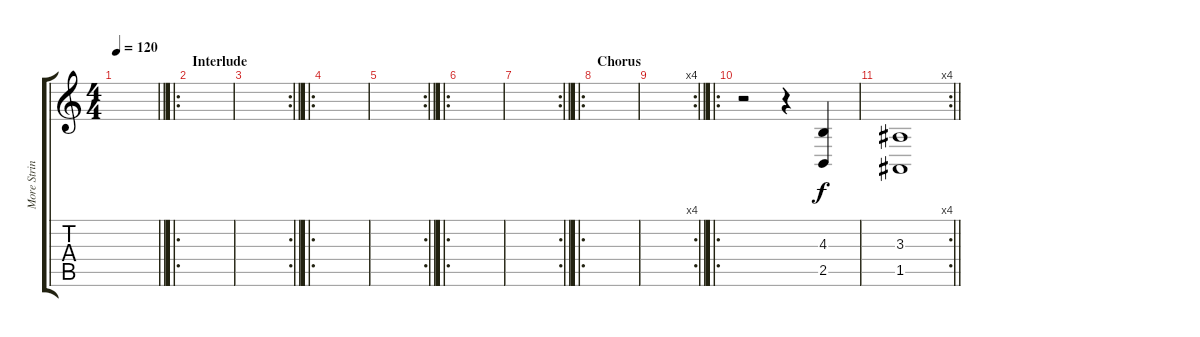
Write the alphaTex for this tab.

\track ("More Strings..." "More Strin") {instrument stringensemble1}
\staff {score tabs}
\tuning (E4 B3 G3 D3 A2 E2) {hide}
\ts (4 4)
\tempo 120
\clef g2
\barLineRight lightlight
\ks c
|
\ro
\section ("" "Interlude")
|
\rc 2
\barLineRight lightlight
|
\ro
|
\rc 2
\barLineRight lightlight
|
\ro
|
\rc 2
\barLineRight lightlight
|
\ro
\section ("" "Chorus")
|
\rc 4
\barLineRight lightlight
|
\ro
r.2{volume 16} r.4 (4.3 2.5).4 |
\rc 4
\barLineRight lightlight
(3.3 1.5).1
